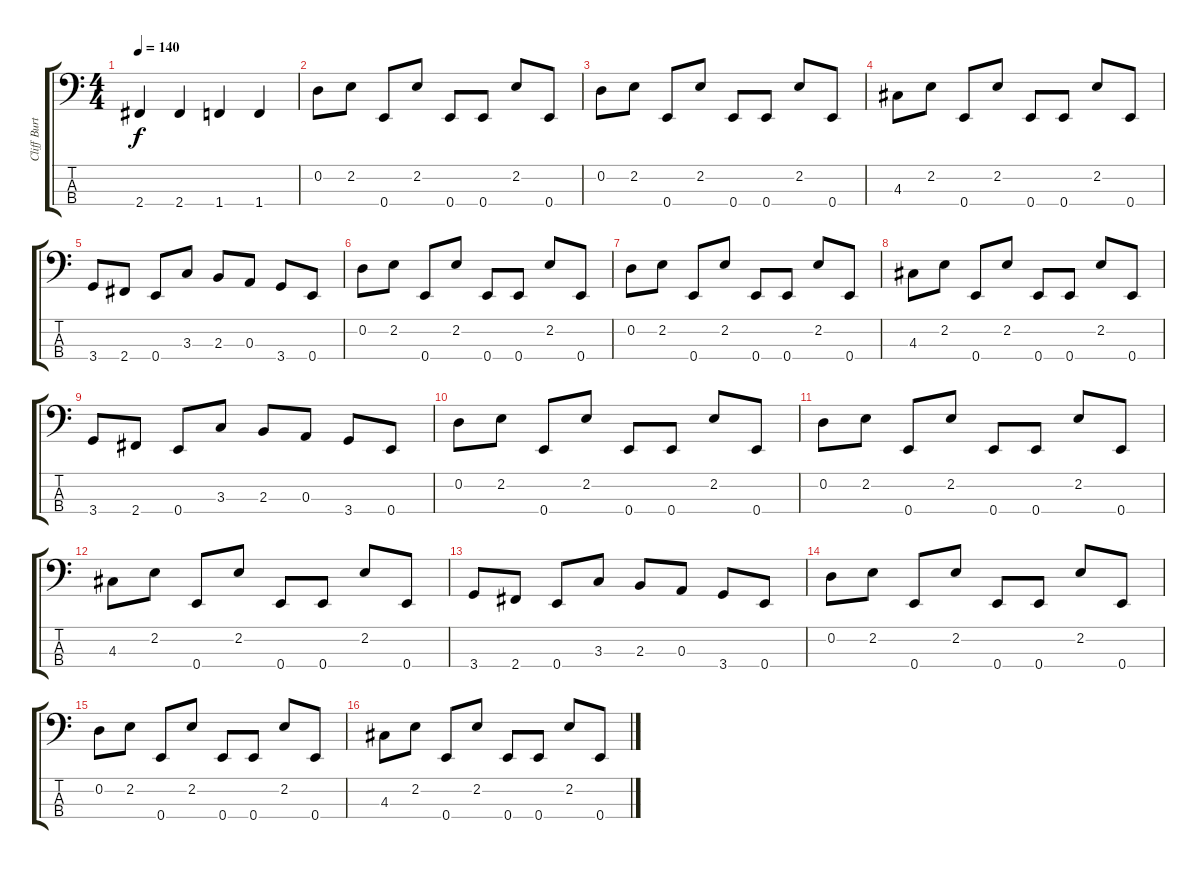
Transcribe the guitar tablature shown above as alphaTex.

\track ("Cliff Burton (Bass)" "Cliff Burt") {instrument electricbasspick}
\staff {score tabs}
\tuning (G2 D2 A1 E1) {hide}
\ts (4 4)
\tempo 140
\clef f4
\ks c
2.4.4{dy f} 2.4.4 1.4.4 1.4.4 |
0.2.8 2.2.8 0.4.8 2.2.8 0.4.8 0.4.8 2.2.8 0.4.8 |
0.2.8 2.2.8 0.4.8 2.2.8 0.4.8 0.4.8 2.2.8 0.4.8 |
4.3.8 2.2.8 0.4.8 2.2.8 0.4.8 0.4.8 2.2.8 0.4.8 |
3.4.8 2.4.8 0.4.8 3.3.8 2.3.8 0.3.8 3.4.8 0.4.8 |
0.2.8 2.2.8 0.4.8 2.2.8 0.4.8 0.4.8 2.2.8 0.4.8 |
0.2.8 2.2.8 0.4.8 2.2.8 0.4.8 0.4.8 2.2.8 0.4.8 |
4.3.8 2.2.8 0.4.8 2.2.8 0.4.8 0.4.8 2.2.8 0.4.8 |
3.4.8 2.4.8 0.4.8 3.3.8 2.3.8 0.3.8 3.4.8 0.4.8 |
0.2.8 2.2.8 0.4.8 2.2.8 0.4.8 0.4.8 2.2.8 0.4.8 |
0.2.8 2.2.8 0.4.8 2.2.8 0.4.8 0.4.8 2.2.8 0.4.8 |
4.3.8 2.2.8 0.4.8 2.2.8 0.4.8 0.4.8 2.2.8 0.4.8 |
3.4.8 2.4.8 0.4.8 3.3.8 2.3.8 0.3.8 3.4.8 0.4.8 |
0.2.8 2.2.8 0.4.8 2.2.8 0.4.8 0.4.8 2.2.8 0.4.8 |
0.2.8 2.2.8 0.4.8 2.2.8 0.4.8 0.4.8 2.2.8 0.4.8 |
4.3.8 2.2.8 0.4.8 2.2.8 0.4.8 0.4.8 2.2.8 0.4.8
